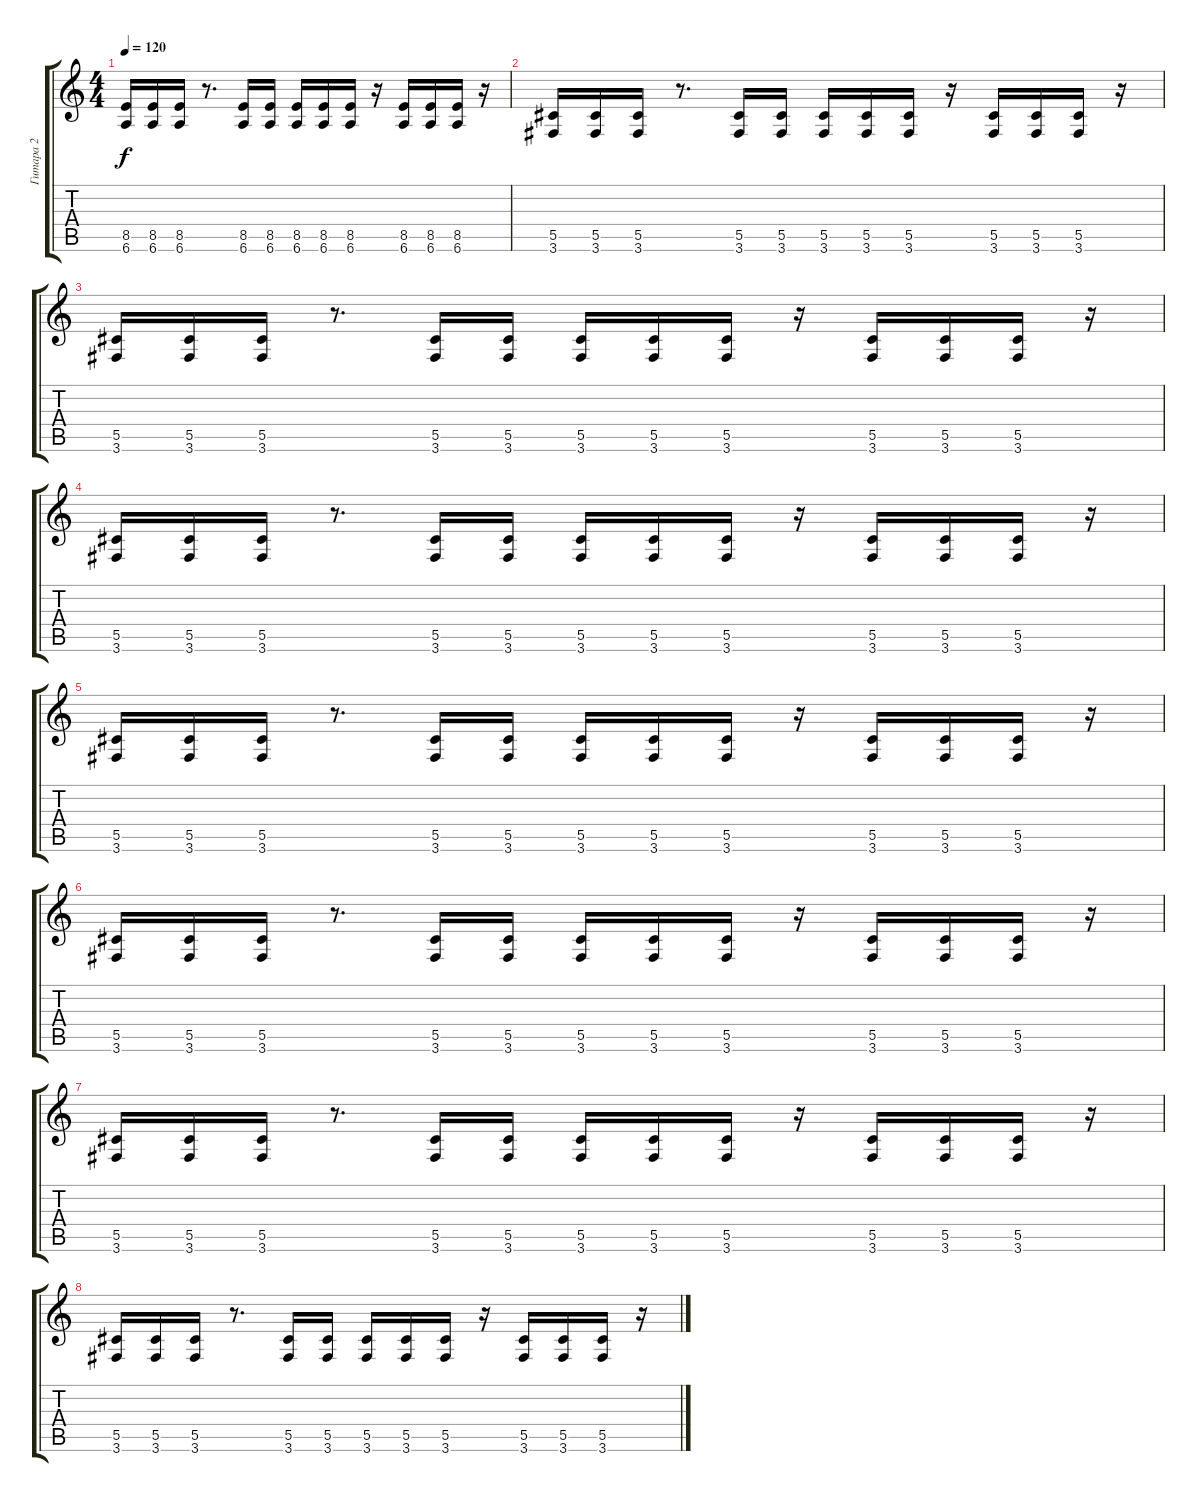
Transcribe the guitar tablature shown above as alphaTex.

\track ("Гитара 2" "Гитара 2") {instrument overdrivenguitar}
\staff {score tabs}
\tuning (Eb4 Bb3 Gb3 Db3 Ab2 Eb2) {hide}
\ts (4 4)
\tempo 120
\clef g2
\ks c
(8.5 6.6).16{dy f} (8.5 6.6).16 (8.5 6.6).16 r.8{d} (8.5 6.6).16 (8.5 6.6).16 (8.5 6.6).16 (8.5 6.6).16 (8.5 6.6).16 r.16 (8.5 6.6).16 (8.5 6.6).16 (8.5 6.6).16 r.16 |
(5.5 3.6).16 (5.5 3.6).16 (5.5 3.6).16 r.8{d} (5.5 3.6).16 (5.5 3.6).16 (5.5 3.6).16 (5.5 3.6).16 (5.5 3.6).16 r.16 (5.5 3.6).16 (5.5 3.6).16 (5.5 3.6).16 r.16 |
(5.5 3.6).16 (5.5 3.6).16 (5.5 3.6).16 r.8{d} (5.5 3.6).16 (5.5 3.6).16 (5.5 3.6).16 (5.5 3.6).16 (5.5 3.6).16 r.16 (5.5 3.6).16 (5.5 3.6).16 (5.5 3.6).16 r.16 |
(5.5 3.6).16 (5.5 3.6).16 (5.5 3.6).16 r.8{d} (5.5 3.6).16 (5.5 3.6).16 (5.5 3.6).16 (5.5 3.6).16 (5.5 3.6).16 r.16 (5.5 3.6).16 (5.5 3.6).16 (5.5 3.6).16 r.16 |
(5.5 3.6).16 (5.5 3.6).16 (5.5 3.6).16 r.8{d} (5.5 3.6).16 (5.5 3.6).16 (5.5 3.6).16 (5.5 3.6).16 (5.5 3.6).16 r.16 (5.5 3.6).16 (5.5 3.6).16 (5.5 3.6).16 r.16 |
(5.5 3.6).16 (5.5 3.6).16 (5.5 3.6).16 r.8{d} (5.5 3.6).16 (5.5 3.6).16 (5.5 3.6).16 (5.5 3.6).16 (5.5 3.6).16 r.16 (5.5 3.6).16 (5.5 3.6).16 (5.5 3.6).16 r.16 |
(5.5 3.6).16 (5.5 3.6).16 (5.5 3.6).16 r.8{d} (5.5 3.6).16 (5.5 3.6).16 (5.5 3.6).16 (5.5 3.6).16 (5.5 3.6).16 r.16 (5.5 3.6).16 (5.5 3.6).16 (5.5 3.6).16 r.16 |
(5.5 3.6).16 (5.5 3.6).16 (5.5 3.6).16 r.8{d} (5.5 3.6).16 (5.5 3.6).16 (5.5 3.6).16 (5.5 3.6).16 (5.5 3.6).16 r.16 (5.5 3.6).16 (5.5 3.6).16 (5.5 3.6).16 r.16
